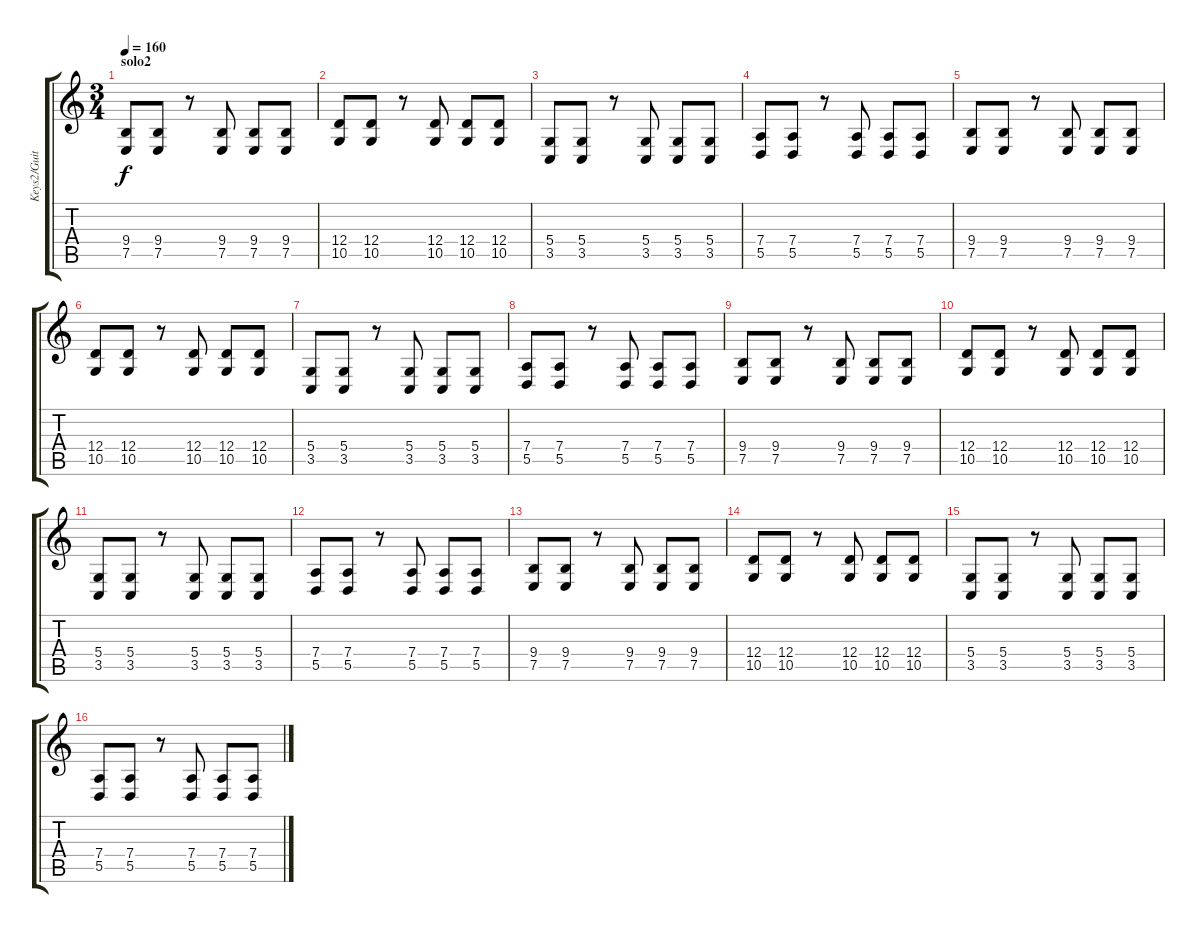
\track ("Keys2/Guit3" "Keys2/Guit") {instrument stringensemble1}
\staff {score tabs}
\tuning (E4 B3 G3 D3 A2 E2) {hide}
\ts (3 4)
\section ("" "solo2")
\tempo 160
\clef g2
\ks c
(9.4 7.5).8{dy f volume 11 instrument overdrivenguitar} (9.4 7.5).8 r.8 (9.4 7.5).8 (9.4 7.5).8 (9.4 7.5).8 |
(12.4 10.5).8 (12.4 10.5).8 r.8 (12.4 10.5).8 (12.4 10.5).8 (12.4 10.5).8 |
(5.4 3.5).8 (5.4 3.5).8 r.8 (5.4 3.5).8 (5.4 3.5).8 (5.4 3.5).8 |
(7.4 5.5).8 (7.4 5.5).8 r.8 (7.4 5.5).8 (7.4 5.5).8 (7.4 5.5).8 |
(9.4 7.5).8{volume 11 instrument overdrivenguitar} (9.4 7.5).8 r.8 (9.4 7.5).8 (9.4 7.5).8 (9.4 7.5).8 |
(12.4 10.5).8 (12.4 10.5).8 r.8 (12.4 10.5).8 (12.4 10.5).8 (12.4 10.5).8 |
(5.4 3.5).8 (5.4 3.5).8 r.8 (5.4 3.5).8 (5.4 3.5).8 (5.4 3.5).8 |
(7.4 5.5).8 (7.4 5.5).8 r.8 (7.4 5.5).8 (7.4 5.5).8 (7.4 5.5).8 |
(9.4 7.5).8{volume 11 instrument overdrivenguitar} (9.4 7.5).8 r.8 (9.4 7.5).8 (9.4 7.5).8 (9.4 7.5).8 |
(12.4 10.5).8 (12.4 10.5).8 r.8 (12.4 10.5).8 (12.4 10.5).8 (12.4 10.5).8 |
(5.4 3.5).8 (5.4 3.5).8 r.8 (5.4 3.5).8 (5.4 3.5).8 (5.4 3.5).8 |
(7.4 5.5).8 (7.4 5.5).8 r.8 (7.4 5.5).8 (7.4 5.5).8 (7.4 5.5).8 |
(9.4 7.5).8{volume 11 instrument overdrivenguitar} (9.4 7.5).8 r.8 (9.4 7.5).8 (9.4 7.5).8 (9.4 7.5).8 |
(12.4 10.5).8 (12.4 10.5).8 r.8 (12.4 10.5).8 (12.4 10.5).8 (12.4 10.5).8 |
(5.4 3.5).8 (5.4 3.5).8 r.8 (5.4 3.5).8 (5.4 3.5).8 (5.4 3.5).8 |
(7.4 5.5).8 (7.4 5.5).8 r.8 (7.4 5.5).8 (7.4 5.5).8 (7.4 5.5).8
